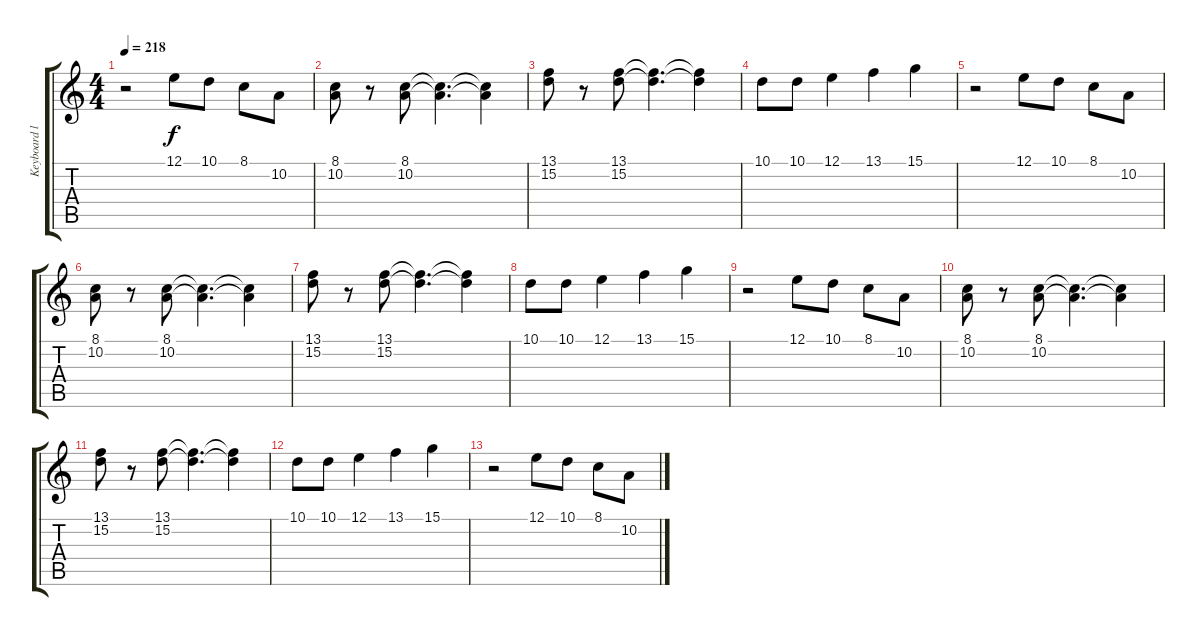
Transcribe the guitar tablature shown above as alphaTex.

\track ("Keyboard lead" "Keyboard l") {instrument reedorgan}
\staff {score tabs}
\tuning (E4 B3 G3 D3 A2 E2) {hide}
\ts (4 4)
\tempo 218
\clef g2
\ks c
r.2{dy f} 12.1.8 10.1.8 8.1.8 10.2.8 |
(8.1 10.2).8 r.8 (8.1 10.2).8 (8.1{t} 10.2{t}).4{d} (8.1{t} 10.2{t}).4 |
(13.1 15.2).8 r.8 (13.1 15.2).8 (13.1{t} 15.2{t}).4{d} (13.1{t} 15.2{t}).4 |
10.1.8 10.1.8 12.1.4 13.1.4 15.1.4 |
r.2 12.1.8 10.1.8 8.1.8 10.2.8 |
(8.1 10.2).8 r.8 (8.1 10.2).8 (8.1{t} 10.2{t}).4{d} (8.1{t} 10.2{t}).4 |
(13.1 15.2).8 r.8 (13.1 15.2).8 (13.1{t} 15.2{t}).4{d} (13.1{t} 15.2{t}).4 |
10.1.8 10.1.8 12.1.4 13.1.4 15.1.4 |
r.2 12.1.8 10.1.8 8.1.8 10.2.8 |
(8.1 10.2).8 r.8 (8.1 10.2).8 (8.1{t} 10.2{t}).4{d} (8.1{t} 10.2{t}).4 |
(13.1 15.2).8 r.8 (13.1 15.2).8 (13.1{t} 15.2{t}).4{d} (13.1{t} 15.2{t}).4 |
10.1.8 10.1.8 12.1.4 13.1.4 15.1.4 |
r.2 12.1.8 10.1.8 8.1.8 10.2.8
